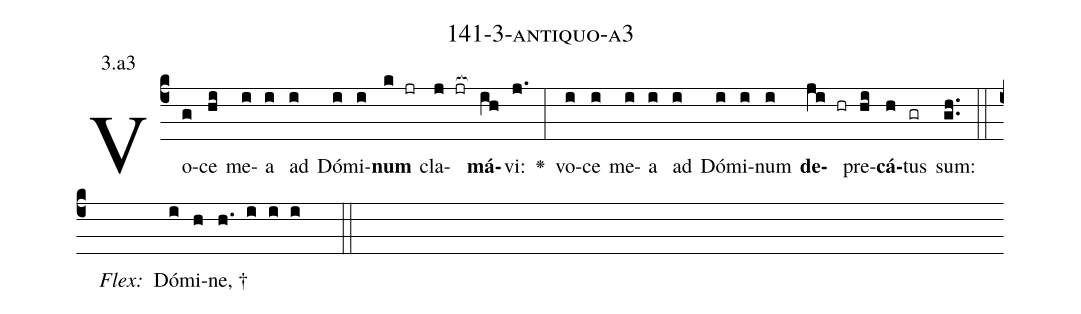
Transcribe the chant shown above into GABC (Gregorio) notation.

name: 141-3-antiquo-a3;
annotation: 3.a3;
%%
(c4)Vo(g)ce(hi) me(i)a(i) ad(i) Dó(i)mi(i)<b>num</b>(k jr) cla(j jr[ocb:1{])<b>má</b>(ih[ocb:0}])vi:(j.) <v>\greheightstar</v>(:) vo(i)ce(i) me(i)a(i) ad(i) Dó(i)mi(i)num(i) <b>de</b>(ji hr)pre(hi)<b>cá</b>(h)tus(gr) sum:(gh..) (::)
<i>Flex:</i>()  Dó(i)mi(h)ne, †(h. i i i  ::)

%E(i) u(i) o(ji) u(hi) a(h) e.(gh..) (::)
